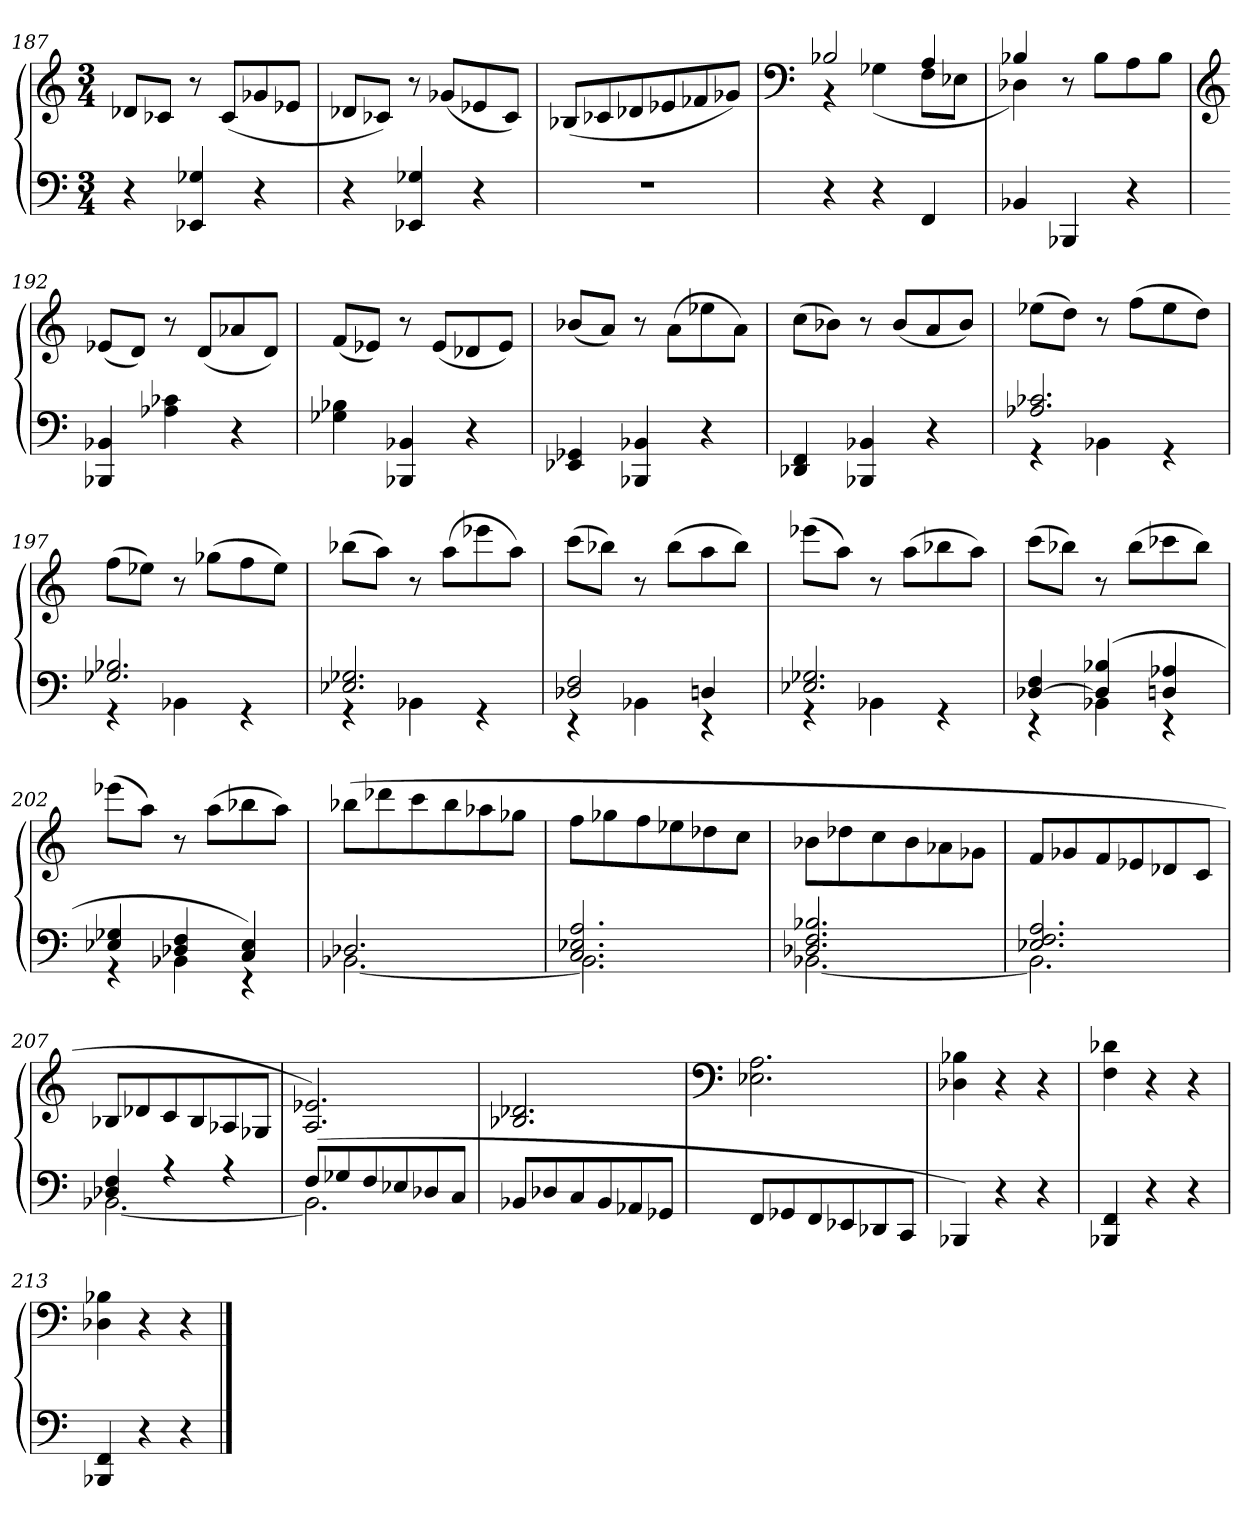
**kern	**kern
*part1	*part1
*staff2	*staff1
*clefF4	*clefG2
*k[]	*k[]
*M3/4	*M3/4
=187	=187
4r	8d-X/L
.	8c-X/J
4EE-X/ 4G-X/	8r
.	(8c-/L
4r	8g-X/
.	8e-X/J
=188	=188
4r	8d-X/L
.	8c-X/J)
4EE-X/ 4G-X/	8r
.	(8g-X/L
4r	8e-X/
.	8c-/J)
=189	=189
2.r	(8B-X/L
.	8c-X/
.	8d-X/
.	8e-X/
.	8f-X/
.	8g-X/J)
=190	=190
*	*clefF4
*	*^
4r	2B-X/	4r
4r	.	(4G-X\
4FF/	4A/	8F\L
.	.	8E-X\J
=191	=191	=191
4BB-X/	4B-X/	4D-X\)
4BBB-X/	2ryy	8r
.	.	8B-\L
4r	.	8A\
.	.	8B-\J
*	*v	*v
=192	=192
*	*clefG2
4BBB-X/ 4BB-X/	(8e-X/L
.	8d/J)
4A-X\ 4c-X\	8r
.	(8d/L
4r	8a-X/
.	8d/J)
=193	=193
4G-X\ 4B-X\	(8f/L
.	8e-X/J)
4BBB-X/ 4BB-X/	8r
.	(8e-/L
4r	8d-X/
.	8e-/J)
=194	=194
4EE-X/ 4GG-X/	(8b-X/L
.	8a/J)
4BBB-X/ 4BB-X/	8r
.	(8a\L
4r	8ee-X\
.	8a\J)
=195	=195
4DD-X/ 4FF/	(8cc\L
.	8b-X\J)
4BBB-X/ 4BB-X/	8r
.	(8b-/L
4r	8a/
.	8b-/J)
=196	=196
*^	*
2.A-X/ 2.c-X/	4r	(8ee-X\L
.	.	8dd\J)
.	4BB-X\	8r
.	.	(8ff\L
.	4r	8ee-\
.	.	8dd\J)
=197	=197	=197
2.G-X/ 2.B-X/	4r	(8ff\L
.	.	8ee-X\J)
.	4BB-X\	8r
.	.	(8gg-X\L
.	4r	8ff\
.	.	8ee-\J)
=198	=198	=198
2.E-X/ 2.G-X/	4r	(8bb-X\L
.	.	8aa\J)
.	4BB-X\	8r
.	.	(8aa\L
.	4r	8eee-X\
.	.	8aa\J)
=199	=199	=199
2D-X/ 2F/	4r	(8ccc\L
.	.	8bb-X\J)
.	4BB-X\	8r
.	.	(8bb-\L
4Dn/	4r	8aa\
.	.	8bb-\J)
=200	=200	=200
2.E-X/ 2.G-X/	4r	(8eee-X\L
.	.	8aa\J)
.	4BB-X\	8r
.	.	(8aa\L
.	4r	8bb-X\
.	.	8aa\J)
=201	=201	=201
[4D-X/ 4F/	4r	(8ccc\L
.	.	8bb-X\J)
(4D-]/ 4B-X/	4BB-X\	8r
.	.	(8bb-\L
4Dn/ 4A-X/	4r	8ccc-X\
.	.	8bb-\J)
=202	=202	=202
4E-X/ 4G-X/	4r	(8eee-X\L
.	.	8aa\J)
4D-X/ 4F/	4BB-X\	8r
.	.	(8aa\L
4C/ 4E-/)	4r	8bb-X\
.	.	8aa\J)
=203	=203	=203
2.D-X/	[2.BB-X\	(8bb-X\L
.	.	8ddd-X\
.	.	8ccc\
.	.	8bb-\
.	.	8aa-X\
.	.	8gg-X\J
=204	=204	=204
2.C/ 2.E-X/ 2.A/	2.BB-\]	8ff\L
.	.	8gg-X\
.	.	8ff\
.	.	8ee-X\
.	.	8dd-X\
.	.	8cc\J
=205	=205	=205
2.D-X/ 2.F/ 2.B-X/	[2.BB-X\	8b-X\L
.	.	8dd-X\
.	.	8cc\
.	.	8b-\
.	.	8a-X\
.	.	8g-X\J
=206	=206	=206
2.E-X/ 2.F/ 2.A/	2.BB-\]	8f/L
.	.	8g-X/
.	.	8f/
.	.	8e-X/
.	.	8d-X/
.	.	8c/J
=207	=207	=207
4D-X/ 4F/	[2.BB-X\	8B-X/L
.	.	8d-X/
4r	.	8c/
.	.	8B-/
4r	.	8A-X/
.	.	8G-X/J
=208	=208	=208
(8F/L	2.BB-\]	2.A/ 2.e-X/)
8G-X/	.	.
8F/	.	.
8E-X/	.	.
8D-X/	.	.
8C/J	.	.
*v	*v	*
=209	=209
8BB-X/L	2.B-X/ 2.d-X/
8D-X/	.
8C/	.
8BB-/	.
8AA-X/	.
8GG-X/J	.
=210	=210
*	*clefF4
8FF/L	2.E-X\ 2.A\
8GG-X/	.
8FF/	.
8EE-X/	.
8DD-X/	.
8CC/J	.
=211	=211
4BBB-X/)	4D-X\ 4B-X\
4r	4r
4r	4r
=212	=212
4BBB-X/ 4FF/	4F\ 4d-X\
4r	4r
4r	4r
=213	=213
4BBB-X/ 4FF/	4D-X\ 4B-X\
4r	4r
4r	4r
==	==
*-	*-
